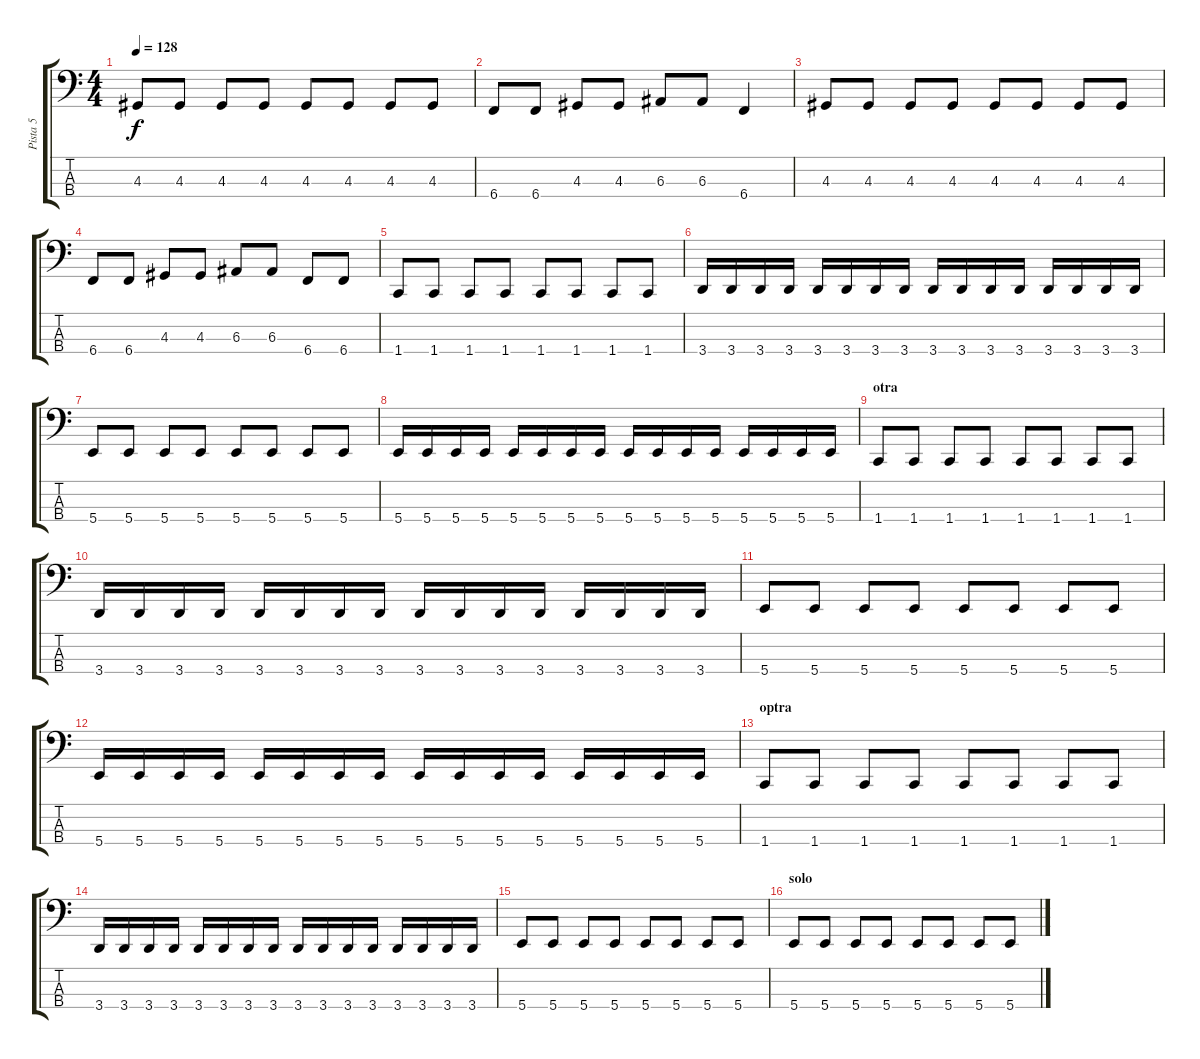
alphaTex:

\track ("Pista 5" "Pista 5") {instrument electricbasspick}
\staff {score tabs}
\tuning (D2 A1 E1 B0) {hide}
\ts (4 4)
\tempo 128
\clef f4
\ks c
4.3.8{dy f} 4.3.8 4.3.8 4.3.8 4.3.8 4.3.8 4.3.8 4.3.8 |
6.4.8 6.4.8 4.3.8 4.3.8 6.3.8 6.3.8 6.4.4 |
4.3.8 4.3.8 4.3.8 4.3.8 4.3.8 4.3.8 4.3.8 4.3.8 |
6.4.8 6.4.8 4.3.8 4.3.8 6.3.8 6.3.8 6.4.8 6.4.8 |
1.4.8 1.4.8 1.4.8 1.4.8 1.4.8 1.4.8 1.4.8 1.4.8 |
3.4.16 3.4.16 3.4.16 3.4.16 3.4.16 3.4.16 3.4.16 3.4.16 3.4.16 3.4.16 3.4.16 3.4.16 3.4.16 3.4.16 3.4.16 3.4.16 |
5.4.8 5.4.8 5.4.8 5.4.8 5.4.8 5.4.8 5.4.8 5.4.8 |
5.4.16 5.4.16 5.4.16 5.4.16 5.4.16 5.4.16 5.4.16 5.4.16 5.4.16 5.4.16 5.4.16 5.4.16 5.4.16 5.4.16 5.4.16 5.4.16 |
\section ("" "otra")
1.4.8 1.4.8 1.4.8 1.4.8 1.4.8 1.4.8 1.4.8 1.4.8 |
3.4.16 3.4.16 3.4.16 3.4.16 3.4.16 3.4.16 3.4.16 3.4.16 3.4.16 3.4.16 3.4.16 3.4.16 3.4.16 3.4.16 3.4.16 3.4.16 |
5.4.8 5.4.8 5.4.8 5.4.8 5.4.8 5.4.8 5.4.8 5.4.8 |
5.4.16 5.4.16 5.4.16 5.4.16 5.4.16 5.4.16 5.4.16 5.4.16 5.4.16 5.4.16 5.4.16 5.4.16 5.4.16 5.4.16 5.4.16 5.4.16 |
\section ("" "optra")
1.4.8 1.4.8 1.4.8 1.4.8 1.4.8 1.4.8 1.4.8 1.4.8 |
3.4.16 3.4.16 3.4.16 3.4.16 3.4.16 3.4.16 3.4.16 3.4.16 3.4.16 3.4.16 3.4.16 3.4.16 3.4.16 3.4.16 3.4.16 3.4.16 |
5.4.8 5.4.8 5.4.8 5.4.8 5.4.8 5.4.8 5.4.8 5.4.8 |
\section ("" "solo")
5.4.8 5.4.8 5.4.8 5.4.8 5.4.8 5.4.8 5.4.8 5.4.8
